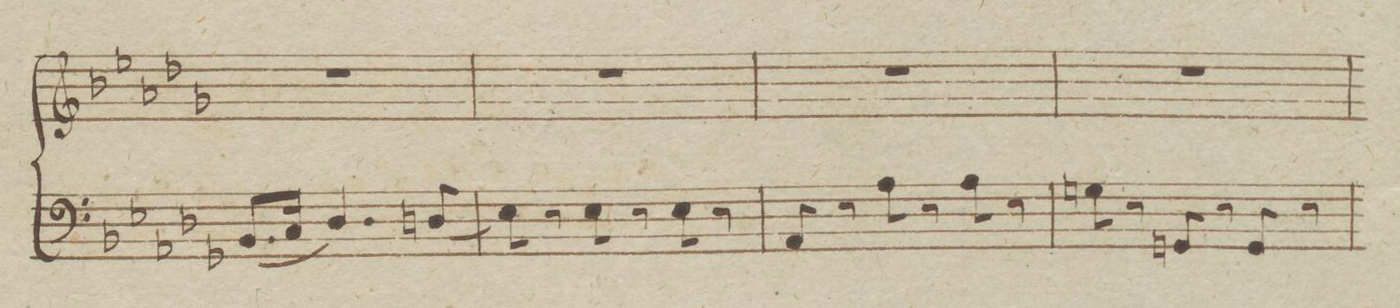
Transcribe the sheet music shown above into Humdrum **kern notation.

**kern
*I"Organo.
*clefF4
*k[b-e-a-d-g-]
*M3/4
(8.BB-/L
16C/Jk
4.D-/)
(<8Dn/
=22
8E-\)
8r
8E-\
8r
8E-\
8r
=23
8AA-/
8r
8A-\
8r
8A-\
8r
=24
8Gn\
8r
8GGn/
8r
8GG/
8r
=25
*-
